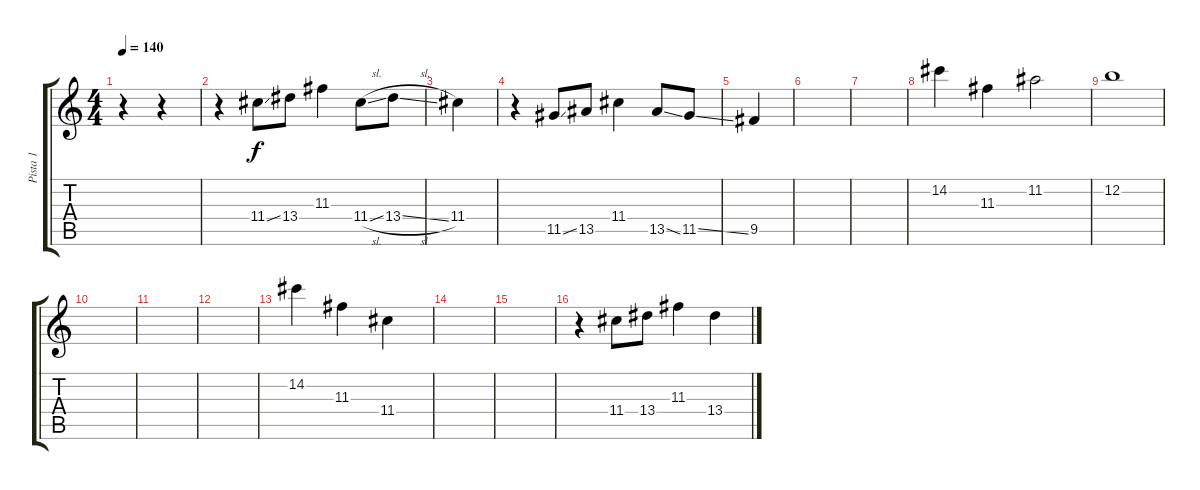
\track ("Pista 1" "Pista 1") {instrument electricguitarjazz}
\staff {score tabs}
\tuning (E4 B3 G3 D3 A2 E2) {hide}
\ts (4 4)
\tempo 140
\clef g2
\ks c
r.4{dy f} r.4 |
r.4 11.4{ss}.8 13.4.8 11.3.4 11.4{sl}.8 13.4{sl}.8 |
11.4.4 |
r.4 11.5{ss}.8 13.5.8 11.4.4 13.5{ss}.8 11.5{ss}.8 |
9.5.4 |
|
|
14.2.4 11.3.4 11.2.2 |
12.2.1 |
|
|
|
14.2.4 11.3.4 11.4.4 |
|
|
r.4 11.4.8 13.4.8 11.3.4 13.4.4
